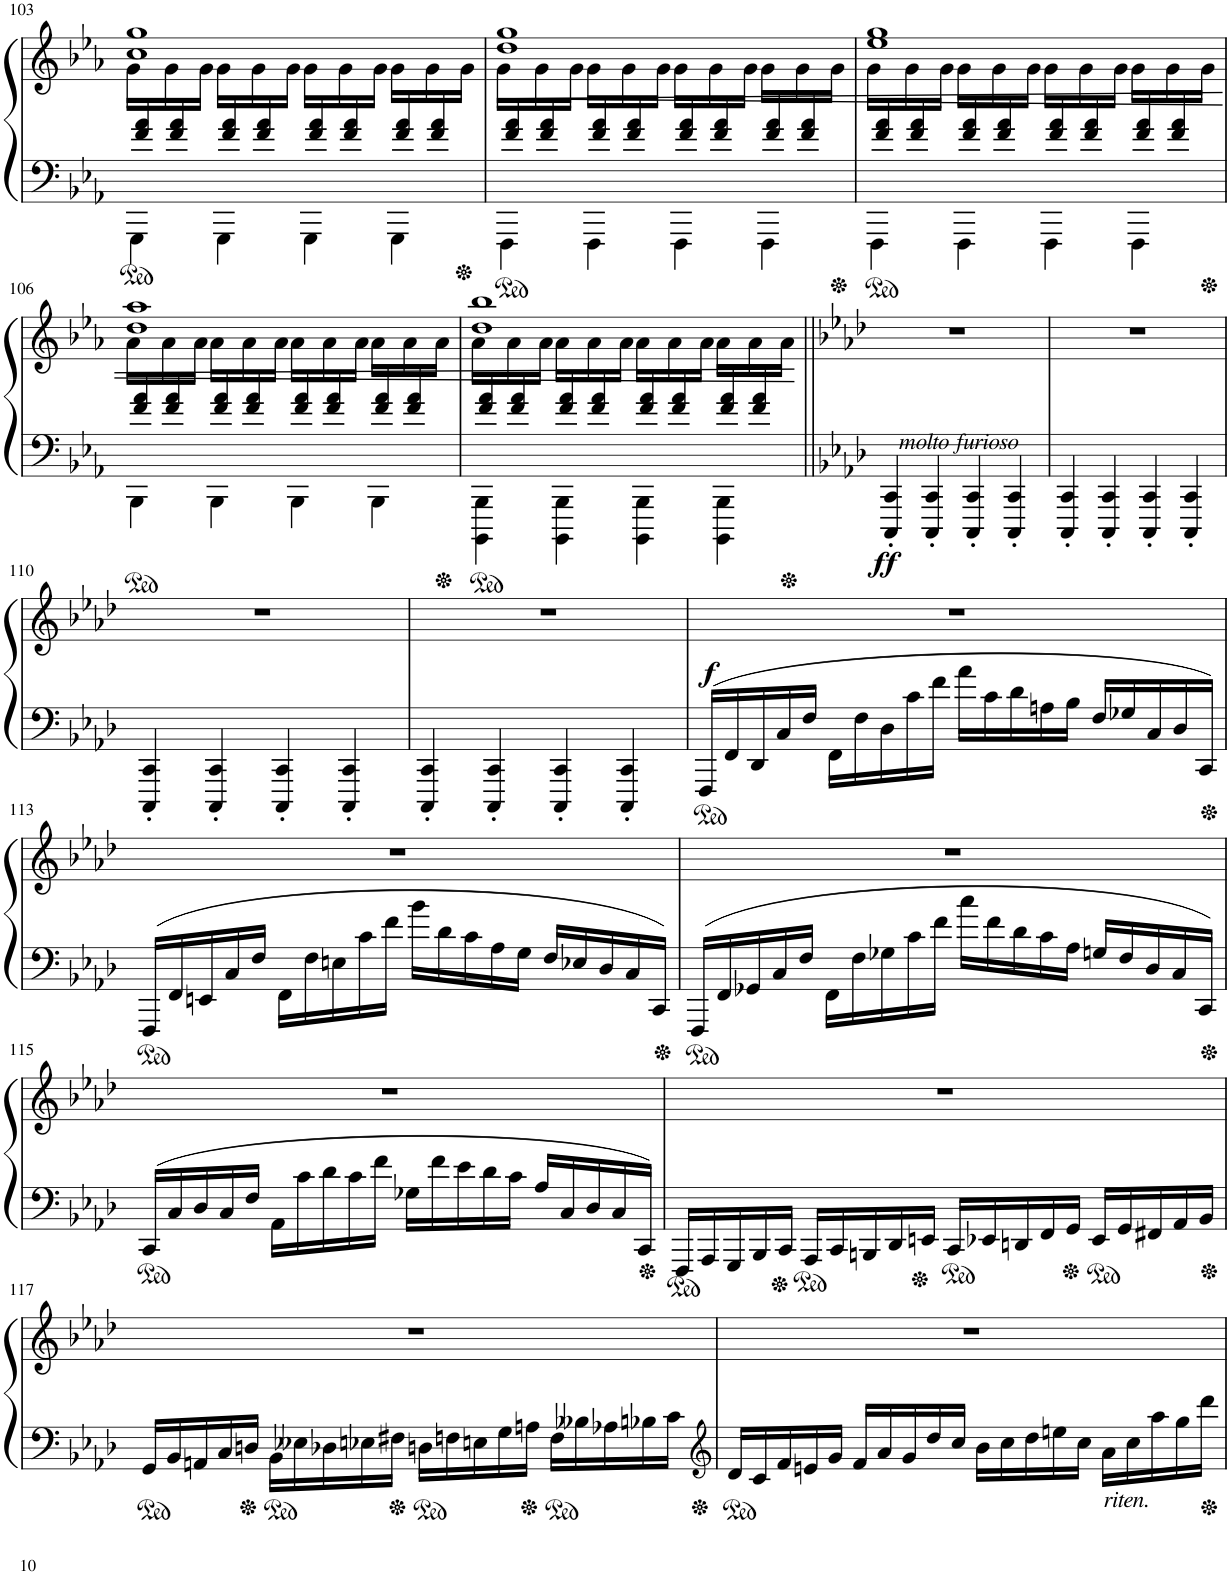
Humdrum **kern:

**kern	**kern	**dynam
*part1	*part1	*part1
*staff2	*staff1	*staff1/2
*I"Piano	*	*
*I'Pno.	*	*
!!LO:PB:g=z
*clefF4	*clefG2	*
*k[b-e-a-]	*k[b-e-a-]	*
*M4/4	*M4/4	*
=103	=103	=103
*^	*^	*
*	*	*ped	*	*
*	*	*	*Xbrackettup	*
20ryy	4GGG\	1cc 1gg	20g\LL	.
20f/ 20a-/	.	.	20ryy	.
20ryy	.	.	20g\	.
20f/ 20a-/	.	.	20ryy	.
10ryy	.	.	20g\JJ	.
.	4GGG\	.	20g\LL	.
20f/ 20a-/	.	.	20ryy	.
20ryy	.	.	20g\	.
20f/ 20a-/	.	.	20ryy	.
10ryy	.	.	20g\JJ	.
.	4GGG\	.	20g\LL	.
20f/ 20a-/	.	.	20ryy	.
20ryy	.	.	20g\	.
20f/ 20a-/	.	.	20ryy	.
10ryy	.	.	20g\JJ	.
.	4GGG\	.	20g\LL	.
20f/ 20a-/	.	.	20ryy	.
20ryy	.	.	20g\	.
20f/ 20a-/	.	.	20ryy	.
20ryy	.	.	20g\JJ	.
=104	=104	=104	=104	=104
*	*	*Xped	*	*
*	*	*ped	*	*
20ryy	4FFF\	1dd 1gg	20g\LL	.
!	!	!	!	!LO:HP:b=2
20f/ 20a-/	.	.	20ryy	<
20ryy	.	.	20g\	.
20f/ 20a-/	.	.	20ryy	.
10ryy	.	.	20g\JJ	.
.	4FFF\	.	20g\LL	.
20f/ 20a-/	.	.	20ryy	.
20ryy	.	.	20g\	.
20f/ 20a-/	.	.	20ryy	.
10ryy	.	.	20g\JJ	.
.	4FFF\	.	20g\LL	.
20f/ 20a-/	.	.	20ryy	.
20ryy	.	.	20g\	.
20f/ 20a-/	.	.	20ryy	.
10ryy	.	.	20g\JJ	.
.	4FFF\	.	20g\LL	.
20f/ 20a-/	.	.	20ryy	.
20ryy	.	.	20g\	.
20f/ 20a-/	.	.	20ryy	.
20ryy	.	.	20g\JJ	.
=105	=105	=105	=105	=105
*	*	*Xped	*	*
*	*	*ped	*	*
20ryy	4FFF\	1ee- 1gg	20g\LL	.
20f/ 20a-/	.	.	20ryy	.
20ryy	.	.	20g\	.
20f/ 20a-/	.	.	20ryy	.
10ryy	.	.	20g\JJ	.
.	4FFF\	.	20g\LL	.
20f/ 20a-/	.	.	20ryy	.
20ryy	.	.	20g\	.
20f/ 20a-/	.	.	20ryy	.
10ryy	.	.	20g\JJ	.
.	4FFF\	.	20g\LL	.
20f/ 20a-/	.	.	20ryy	.
20ryy	.	.	20g\	.
20f/ 20a-/	.	.	20ryy	.
10ryy	.	.	20g\JJ	.
.	4FFF\	.	20g\LL	.
20f/ 20a-/	.	.	20ryy	.
20ryy	.	.	20g\	.
20f/ 20a-/	.	.	20ryy	.
20ryy	.	.	20g\JJ	.
!!LO:LB:g=z	!!
=106	=106	=106	=106	=106
*	*	*Xped	*	*
*	*	*ped	*	*
20ryy	4BBB-\	1dd 1aa-	20a-\LL	.
20f/ 20a-/	.	.	20ryy	.
20ryy	.	.	20a-\	.
20f/ 20a-/	.	.	20ryy	.
10ryy	.	.	20a-\JJ	.
.	4BBB-\	.	20a-\LL	.
20f/ 20a-/	.	.	20ryy	.
20ryy	.	.	20a-\	.
20f/ 20a-/	.	.	20ryy	.
10ryy	.	.	20a-\JJ	.
.	4BBB-\	.	20a-\LL	.
20f/ 20a-/	.	.	20ryy	.
20ryy	.	.	20a-\	.
20f/ 20a-/	.	.	20ryy	.
10ryy	.	.	20a-\JJ	.
.	4BBB-\	.	20a-\LL	.
20f/ 20a-/	.	.	20ryy	.
20ryy	.	.	20a-\	.
20f/ 20a-/	.	.	20ryy	.
20ryy	.	.	20a-\JJ	.
=107	=107	=107	=107	=107
*	*	*Xped	*	*
*	*	*ped	*	*
20ryy	4BBBB-\ 4BBB-\	1dd 1bb-	20a-\LL	.
20f/ 20a-/	.	.	20ryy	.
20ryy	.	.	20a-\	.
20f/ 20a-/	.	.	20ryy	.
10ryy	.	.	20a-\JJ	.
.	4BBBB-\ 4BBB-\	.	20a-\LL	.
20f/ 20a-/	.	.	20ryy	.
20ryy	.	.	20a-\	.
20f/ 20a-/	.	.	20ryy	.
10ryy	.	.	20a-\JJ	.
.	4BBBB-\ 4BBB-\	.	20a-\LL	.
20f/ 20a-/	.	.	20ryy	.
20ryy	.	.	20a-\	.
20f/ 20a-/	.	.	20ryy	.
10ryy	.	.	20a-\JJ	.
.	4BBBB-\ 4BBB-\	.	20a-\LL	.
20f/ 20a-/	.	.	20ryy	.
20ryy	.	.	20a-\	.
20f/ 20a-/	.	.	20ryy	.
20ryy	.	.	20a-\JJ	.
*v	*v	*	*	*
*	*v	*v	*
.	.	[
=108||	=108||	=108||
*k[b-e-a-d-]	*k[b-e-a-d-]	*
*	*Xped	*
!LO:TX:b:i:t=molto furioso	!	!
!	!	!LO:DY:b=2
4CCC/' 4CC/'	1r	ff
4CCC/' 4CC/'	.	.
4CCC/' 4CC/'	.	.
4CCC/' 4CC/'	.	.
=109	=109	=109
4CCC/' 4CC/'	1r	.
4CCC/' 4CC/'	.	.
4CCC/' 4CC/'	.	.
4CCC/' 4CC/'	.	.
!!LO:LB:g=z
=110	=110	=110
4CCC/' 4CC/'	1r	.
4CCC/' 4CC/'	.	.
4CCC/' 4CC/'	.	.
4CCC/' 4CC/'	.	.
=111	=111	=111
4CCC/' 4CC/'	1r	.
4CCC/' 4CC/'	.	.
4CCC/' 4CC/'	.	.
4CCC/' 4CC/'	.	.
=112	=112	=112
*Xbrackettup	*	*
!	!	!LO:DY:a=2
20FFF/LL	1r	f
20FF/	.	.
20DD-/	.	.
20C/	.	.
20F/JJ	.	.
20FF\LL	.	.
20F\	.	.
20D-\	.	.
20c\	.	.
20f\JJ	.	.
20a-\LL	.	.
20c\	.	.
20d-\	.	.
20An\	.	.
20B-\JJ	.	.
20F/LL	.	.
20G-X/	.	.
20C/	.	.
20D-/	.	.
20CC/JJ	.	.
!!LO:LB:g=z
=113	=113	=113
20FFF/LL	1r	.
20FF/	.	.
20EEn/	.	.
20C/	.	.
20F/JJ	.	.
20FF\LL	.	.
20F\	.	.
20En\	.	.
20c\	.	.
20f\JJ	.	.
20b-\LL	.	.
20d-\	.	.
20c\	.	.
20A-\	.	.
20G\JJ	.	.
20F/LL	.	.
20E-X/	.	.
20D-/	.	.
20C/	.	.
20CC/JJ	.	.
=114	=114	=114
20FFF/LL	1r	.
20FF/	.	.
20GG-X/	.	.
20C/	.	.
20F/JJ	.	.
20FF\LL	.	.
20F\	.	.
20G-X\	.	.
20c\	.	.
20f\JJ	.	.
20cc\LL	.	.
20f\	.	.
20d-\	.	.
20c\	.	.
20A-\JJ	.	.
20Gn/LL	.	.
20F/	.	.
20D-/	.	.
20C/	.	.
20CC/JJ	.	.
!!LO:LB:g=z
=115	=115	=115
20CC/LL	1r	.
20C/	.	.
20D-/	.	.
20C/	.	.
20F/JJ	.	.
20AA-\LL	.	.
20c\	.	.
20d-\	.	.
20c\	.	.
20f\JJ	.	.
20G-X\LL	.	.
20f\	.	.
20e-\	.	.
20d-\	.	.
20c\JJ	.	.
20A-/LL	.	.
20C/	.	.
20D-/	.	.
20C/	.	.
20CC/JJ	.	.
=116	=116	=116
20FFF/LL	1r	.
20AAA-/	.	.
20GGG/	.	.
20BBB-/	.	.
20CC/JJ	.	.
20AAA-/LL	.	.
20CC/	.	.
20BBBn/	.	.
20DD-/	.	.
20EEn/JJ	.	.
20CC/LL	.	.
20EE-X/	.	.
20DDn/	.	.
20FF/	.	.
20GG/JJ	.	.
20EE-/LL	.	.
20GG/	.	.
20FF#X/	.	.
20AA-/	.	.
20BB-/JJ	.	.
!!LO:LB:g=z
=117	=117	=117
20GG/LL	1r	.
20BB-/	.	.
20AAn/	.	.
20C/	.	.
20Dn/JJ	.	.
20BB-\LL	.	.
20E--X\	.	.
20D-X\	.	.
20E-X\	.	.
20F#X\JJ	.	.
20Dn\LL	.	.
20Fn\	.	.
20En\	.	.
20G\	.	.
20An\JJ	.	.
20F\LL	.	.
20B--X\	.	.
20A-X\	.	.
20B-X\	.	.
20c\JJ	.	.
=118	=118	=118
*clefG2	*	*
20d-/LL	1r	.
20c/	.	.
20f/	.	.
20en/	.	.
20g/JJ	.	.
20f/LL	.	.
20a-/	.	.
20g/	.	.
20dd-/	.	.
20cc/JJ	.	.
20b-\LL	.	.
20cc\	.	.
20dd-\	.	.
20een\	.	.
20cc\JJ	.	.
!LO:TX:b:i:t=riten.	!	!
20a-\LL	.	.
20cc\	.	.
20aa-\	.	.
20gg\	.	.
20ddd-\JJ	.	.
=	=	=
*-	*-	*-
